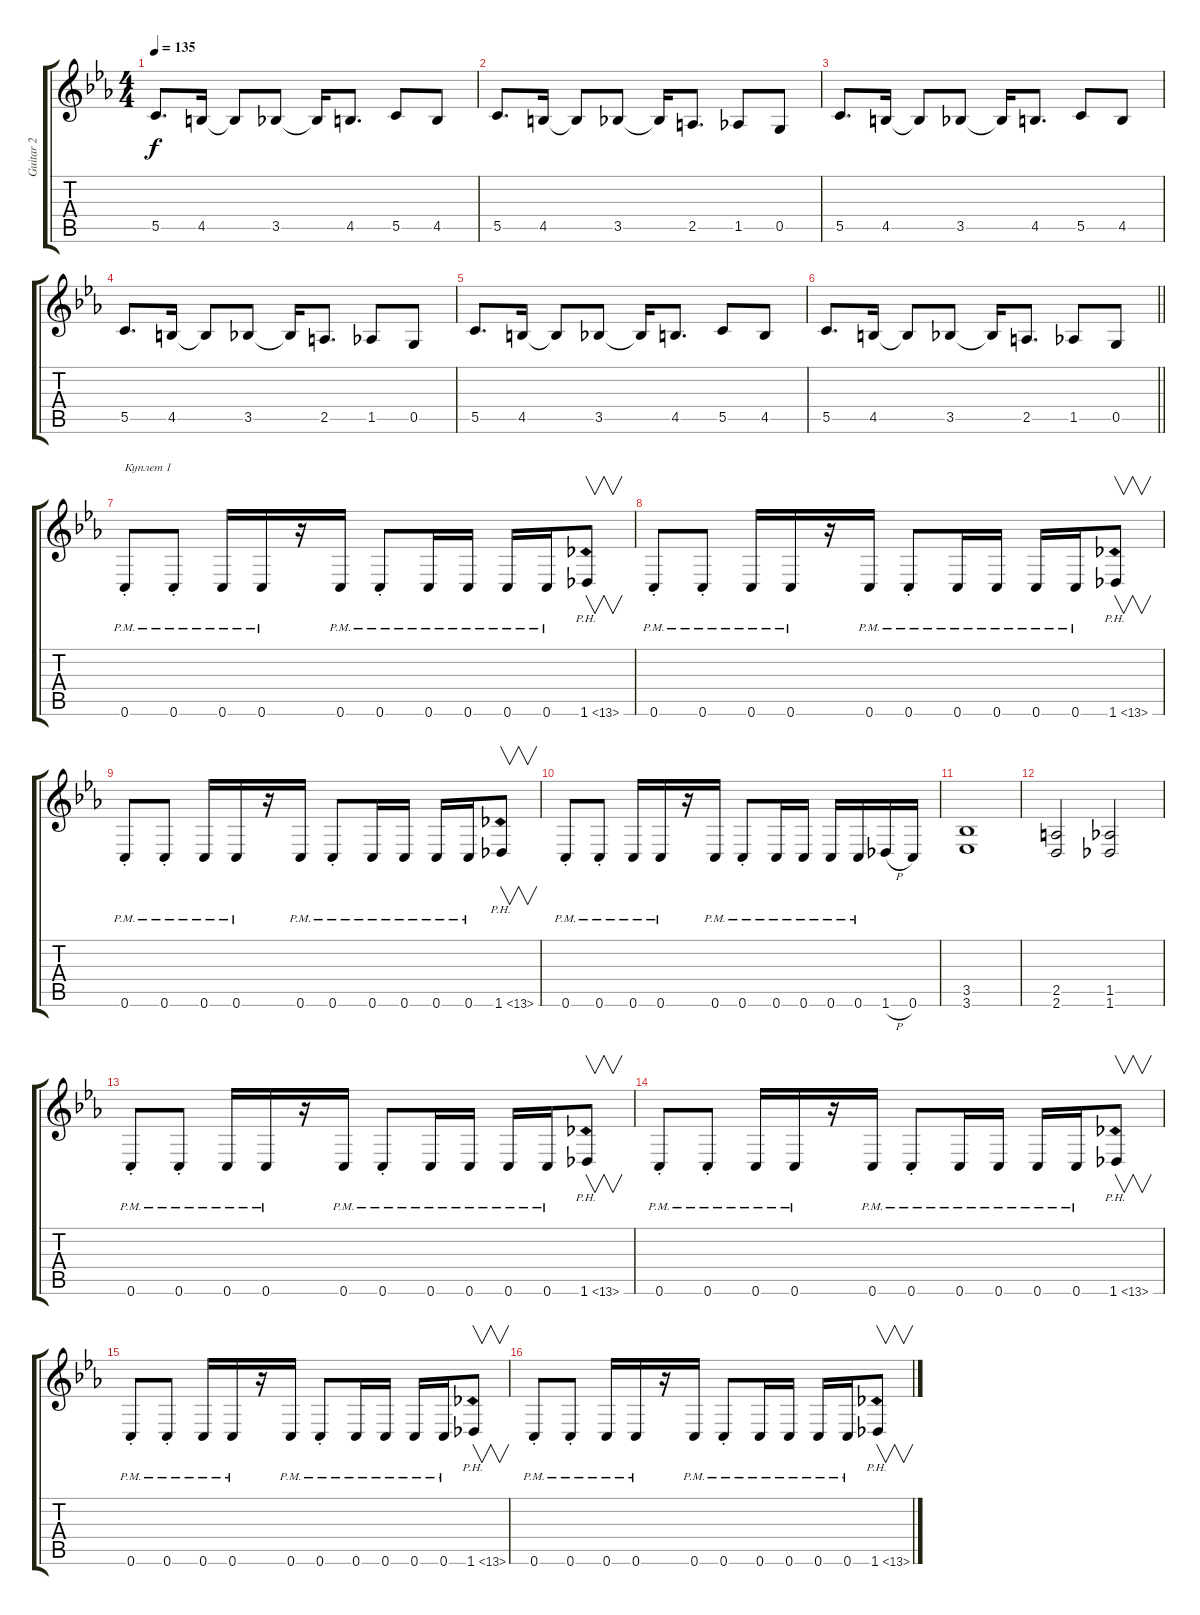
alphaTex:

\track ("Guitar 2" "Guitar 2") {instrument overdrivenguitar}
\staff {score tabs}
\tuning (D4 A3 F3 C3 G2 C2) {hide}
\ts (4 4)
\tempo 135
\clef g2
\ks cminor
5.5.8{d dy f} 4.5.16 4.5{t}.8 3.5.8 3.5{t}.16 4.5.8{d} 5.5.8 4.5.8 |
5.5.8{d} 4.5.16 4.5{t}.8 3.5.8 3.5{t}.16 2.5.8{d} 1.5.8 0.5.8 |
5.5.8{d} 4.5.16 4.5{t}.8 3.5.8 3.5{t}.16 4.5.8{d} 5.5.8 4.5.8 |
5.5.8{d} 4.5.16 4.5{t}.8 3.5.8 3.5{t}.16 2.5.8{d} 1.5.8 0.5.8 |
5.5.8{d} 4.5.16 4.5{t}.8 3.5.8 3.5{t}.16 4.5.8{d} 5.5.8 4.5.8 |
\barLineRight lightlight
5.5.8{d} 4.5.16 4.5{t}.8 3.5.8 3.5{t}.16 2.5.8{d} 1.5.8 0.5.8 |
0.6{pm st}.8{txt "Куплет 1"} 0.6{pm st}.8 0.6{pm}.16 0.6{pm}.16 r.16 0.6{pm}.16 0.6{pm st}.8 0.6{pm}.16 0.6{pm}.16 0.6{pm}.16 0.6{pm}.16 1.6{ph 12}.8{v} |
0.6{pm st}.8 0.6{pm st}.8 0.6{pm}.16 0.6{pm}.16 r.16 0.6{pm}.16 0.6{pm st}.8 0.6{pm}.16 0.6{pm}.16 0.6{pm}.16 0.6{pm}.16 1.6{ph 12}.8{v} |
0.6{pm st}.8 0.6{pm st}.8 0.6{pm}.16 0.6{pm}.16 r.16 0.6{pm}.16 0.6{pm st}.8 0.6{pm}.16 0.6{pm}.16 0.6{pm}.16 0.6{pm}.16 1.6{ph 12}.8{v} |
0.6{pm st}.8 0.6{pm st}.8 0.6{pm}.16 0.6{pm}.16 r.16 0.6{pm}.16 0.6{pm st}.8 0.6{pm}.16 0.6{pm}.16 0.6{pm}.16 0.6{pm}.16 1.6{h}.16 0.6.16 |
(3.5 3.6).1 |
(2.5 2.6).2 (1.5 1.6).2 |
0.6{pm st}.8 0.6{pm st}.8 0.6{pm}.16 0.6{pm}.16 r.16 0.6{pm}.16 0.6{pm st}.8 0.6{pm}.16 0.6{pm}.16 0.6{pm}.16 0.6{pm}.16 1.6{ph 12}.8{v} |
0.6{pm st}.8 0.6{pm st}.8 0.6{pm}.16 0.6{pm}.16 r.16 0.6{pm}.16 0.6{pm st}.8 0.6{pm}.16 0.6{pm}.16 0.6{pm}.16 0.6{pm}.16 1.6{ph 12}.8{v} |
0.6{pm st}.8 0.6{pm st}.8 0.6{pm}.16 0.6{pm}.16 r.16 0.6{pm}.16 0.6{pm st}.8 0.6{pm}.16 0.6{pm}.16 0.6{pm}.16 0.6{pm}.16 1.6{ph 12}.8{v} |
0.6{pm st}.8 0.6{pm st}.8 0.6{pm}.16 0.6{pm}.16 r.16 0.6{pm}.16 0.6{pm st}.8 0.6{pm}.16 0.6{pm}.16 0.6{pm}.16 0.6{pm}.16 1.6{ph 12}.8{v}
